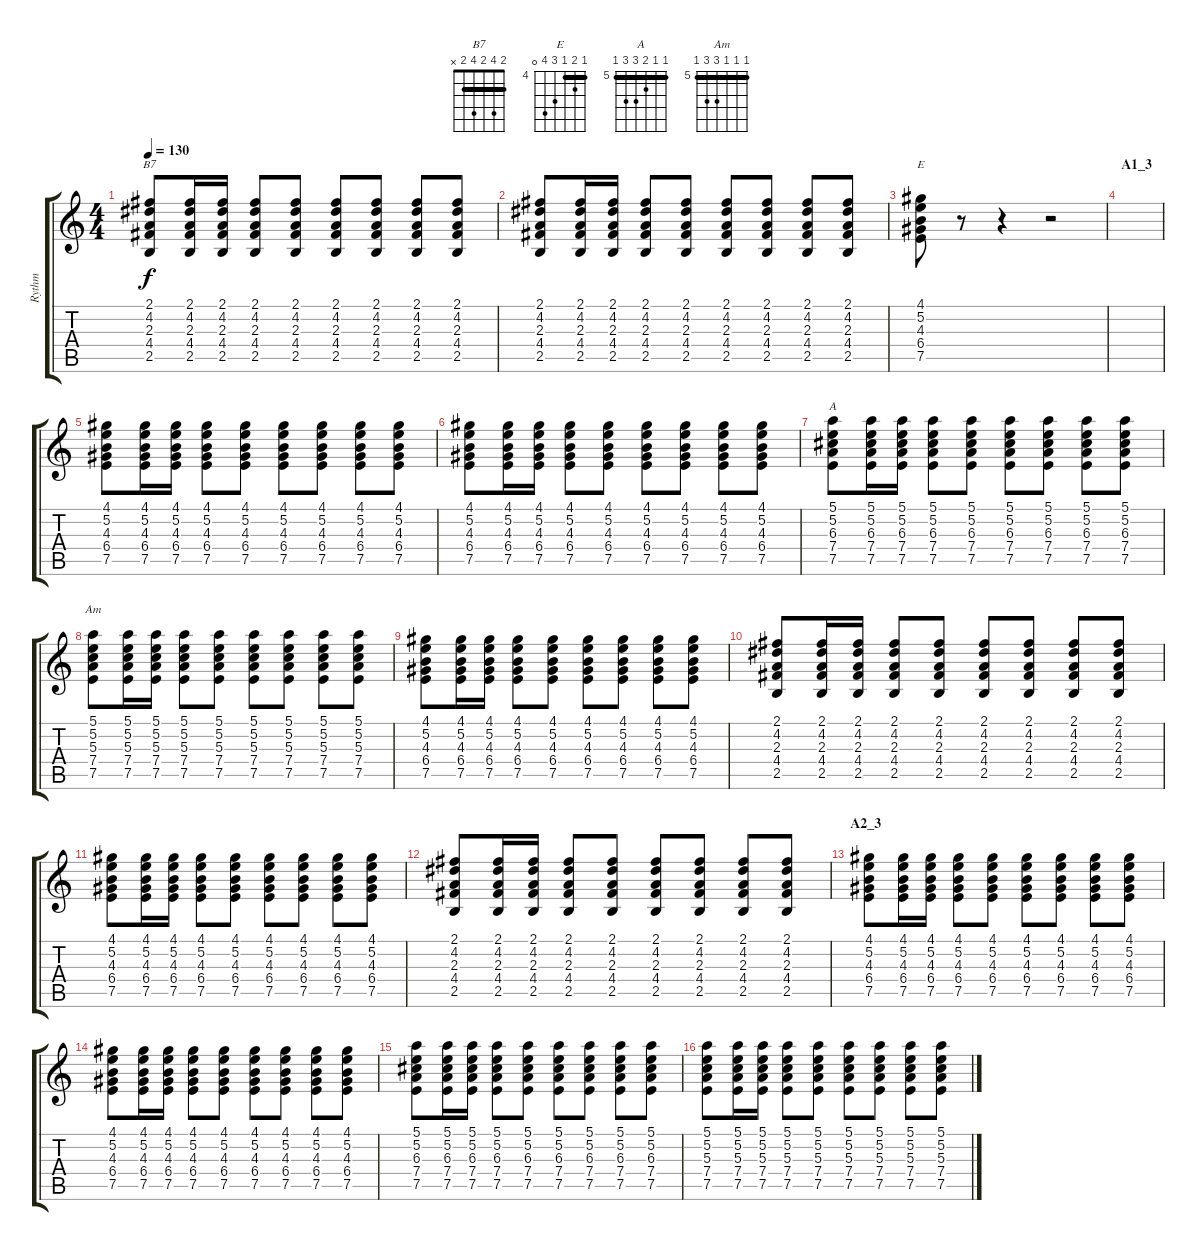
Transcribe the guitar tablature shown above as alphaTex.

\track ("Rythm" "Rythm") {instrument acousticguitarnylon}
\staff {score tabs}
\tuning (E4 B3 G3 D3 A2 E2) {hide}
\chord ("B7" 2 4 2 4 2 x) {barre 2}
\chord ("E" 4 5 4 6 7 0) {firstfret 4 barre 4}
\chord ("A" 5 5 6 7 7 5) {firstfret 5 barre 5}
\chord ("Am" 5 5 5 7 7 5) {firstfret 5 barre 5}
\ts (4 4)
\tempo 130
\clef g2
\ks c
(2.1 4.2 2.3 4.4 2.5).8{ch "B7" dy f} (2.1 4.2 2.3 4.4 2.5).16 (2.1 4.2 2.3 4.4 2.5).16 (2.1 4.2 2.3 4.4 2.5).8 (2.1 4.2 2.3 4.4 2.5).8 (2.1 4.2 2.3 4.4 2.5).8 (2.1 4.2 2.3 4.4 2.5).8 (2.1 4.2 2.3 4.4 2.5).8 (2.1 4.2 2.3 4.4 2.5).8 |
(2.1 4.2 2.3 4.4 2.5).8 (2.1 4.2 2.3 4.4 2.5).16 (2.1 4.2 2.3 4.4 2.5).16 (2.1 4.2 2.3 4.4 2.5).8 (2.1 4.2 2.3 4.4 2.5).8 (2.1 4.2 2.3 4.4 2.5).8 (2.1 4.2 2.3 4.4 2.5).8 (2.1 4.2 2.3 4.4 2.5).8 (2.1 4.2 2.3 4.4 2.5).8 |
(4.1 5.2 4.3 6.4 7.5).8{ch "E"} r.8 r.4 r.2 |
\section ("" "A1_3")
|
(4.1 5.2 4.3 6.4 7.5).8 (4.1 5.2 4.3 6.4 7.5).16 (4.1 5.2 4.3 6.4 7.5).16 (4.1 5.2 4.3 6.4 7.5).8 (4.1 5.2 4.3 6.4 7.5).8 (4.1 5.2 4.3 6.4 7.5).8 (4.1 5.2 4.3 6.4 7.5).8 (4.1 5.2 4.3 6.4 7.5).8 (4.1 5.2 4.3 6.4 7.5).8 |
(4.1 5.2 4.3 6.4 7.5).8 (4.1 5.2 4.3 6.4 7.5).16 (4.1 5.2 4.3 6.4 7.5).16 (4.1 5.2 4.3 6.4 7.5).8 (4.1 5.2 4.3 6.4 7.5).8 (4.1 5.2 4.3 6.4 7.5).8 (4.1 5.2 4.3 6.4 7.5).8 (4.1 5.2 4.3 6.4 7.5).8 (4.1 5.2 4.3 6.4 7.5).8 |
(5.1 5.2 6.3 7.4 7.5).8{ch "A"} (5.1 5.2 6.3 7.4 7.5).16 (5.1 5.2 6.3 7.4 7.5).16 (5.1 5.2 6.3 7.4 7.5).8 (5.1 5.2 6.3 7.4 7.5).8 (5.1 5.2 6.3 7.4 7.5).8 (5.1 5.2 6.3 7.4 7.5).8 (5.1 5.2 6.3 7.4 7.5).8 (5.1 5.2 6.3 7.4 7.5).8 |
(5.1 5.2 5.3 7.4 7.5).8{ch "Am"} (5.1 5.2 5.3 7.4 7.5).16 (5.1 5.2 5.3 7.4 7.5).16 (5.1 5.2 5.3 7.4 7.5).8 (5.1 5.2 5.3 7.4 7.5).8 (5.1 5.2 5.3 7.4 7.5).8 (5.1 5.2 5.3 7.4 7.5).8 (5.1 5.2 5.3 7.4 7.5).8 (5.1 5.2 5.3 7.4 7.5).8 |
(4.1 5.2 4.3 6.4 7.5).8 (4.1 5.2 4.3 6.4 7.5).16 (4.1 5.2 4.3 6.4 7.5).16 (4.1 5.2 4.3 6.4 7.5).8 (4.1 5.2 4.3 6.4 7.5).8 (4.1 5.2 4.3 6.4 7.5).8 (4.1 5.2 4.3 6.4 7.5).8 (4.1 5.2 4.3 6.4 7.5).8 (4.1 5.2 4.3 6.4 7.5).8 |
(2.1 4.2 2.3 4.4 2.5).8 (2.1 4.2 2.3 4.4 2.5).16 (2.1 4.2 2.3 4.4 2.5).16 (2.1 4.2 2.3 4.4 2.5).8 (2.1 4.2 2.3 4.4 2.5).8 (2.1 4.2 2.3 4.4 2.5).8 (2.1 4.2 2.3 4.4 2.5).8 (2.1 4.2 2.3 4.4 2.5).8 (2.1 4.2 2.3 4.4 2.5).8 |
(4.1 5.2 4.3 6.4 7.5).8 (4.1 5.2 4.3 6.4 7.5).16 (4.1 5.2 4.3 6.4 7.5).16 (4.1 5.2 4.3 6.4 7.5).8 (4.1 5.2 4.3 6.4 7.5).8 (4.1 5.2 4.3 6.4 7.5).8 (4.1 5.2 4.3 6.4 7.5).8 (4.1 5.2 4.3 6.4 7.5).8 (4.1 5.2 4.3 6.4 7.5).8 |
(2.1 4.2 2.3 4.4 2.5).8 (2.1 4.2 2.3 4.4 2.5).16 (2.1 4.2 2.3 4.4 2.5).16 (2.1 4.2 2.3 4.4 2.5).8 (2.1 4.2 2.3 4.4 2.5).8 (2.1 4.2 2.3 4.4 2.5).8 (2.1 4.2 2.3 4.4 2.5).8 (2.1 4.2 2.3 4.4 2.5).8 (2.1 4.2 2.3 4.4 2.5).8 |
\section ("" "A2_3")
(4.1 5.2 4.3 6.4 7.5).8 (4.1 5.2 4.3 6.4 7.5).16 (4.1 5.2 4.3 6.4 7.5).16 (4.1 5.2 4.3 6.4 7.5).8 (4.1 5.2 4.3 6.4 7.5).8 (4.1 5.2 4.3 6.4 7.5).8 (4.1 5.2 4.3 6.4 7.5).8 (4.1 5.2 4.3 6.4 7.5).8 (4.1 5.2 4.3 6.4 7.5).8 |
(4.1 5.2 4.3 6.4 7.5).8 (4.1 5.2 4.3 6.4 7.5).16 (4.1 5.2 4.3 6.4 7.5).16 (4.1 5.2 4.3 6.4 7.5).8 (4.1 5.2 4.3 6.4 7.5).8 (4.1 5.2 4.3 6.4 7.5).8 (4.1 5.2 4.3 6.4 7.5).8 (4.1 5.2 4.3 6.4 7.5).8 (4.1 5.2 4.3 6.4 7.5).8 |
(5.1 5.2 6.3 7.4 7.5).8 (5.1 5.2 6.3 7.4 7.5).16 (5.1 5.2 6.3 7.4 7.5).16 (5.1 5.2 6.3 7.4 7.5).8 (5.1 5.2 6.3 7.4 7.5).8 (5.1 5.2 6.3 7.4 7.5).8 (5.1 5.2 6.3 7.4 7.5).8 (5.1 5.2 6.3 7.4 7.5).8 (5.1 5.2 6.3 7.4 7.5).8 |
(5.1 5.2 5.3 7.4 7.5).8 (5.1 5.2 5.3 7.4 7.5).16 (5.1 5.2 5.3 7.4 7.5).16 (5.1 5.2 5.3 7.4 7.5).8 (5.1 5.2 5.3 7.4 7.5).8 (5.1 5.2 5.3 7.4 7.5).8 (5.1 5.2 5.3 7.4 7.5).8 (5.1 5.2 5.3 7.4 7.5).8 (5.1 5.2 5.3 7.4 7.5).8
